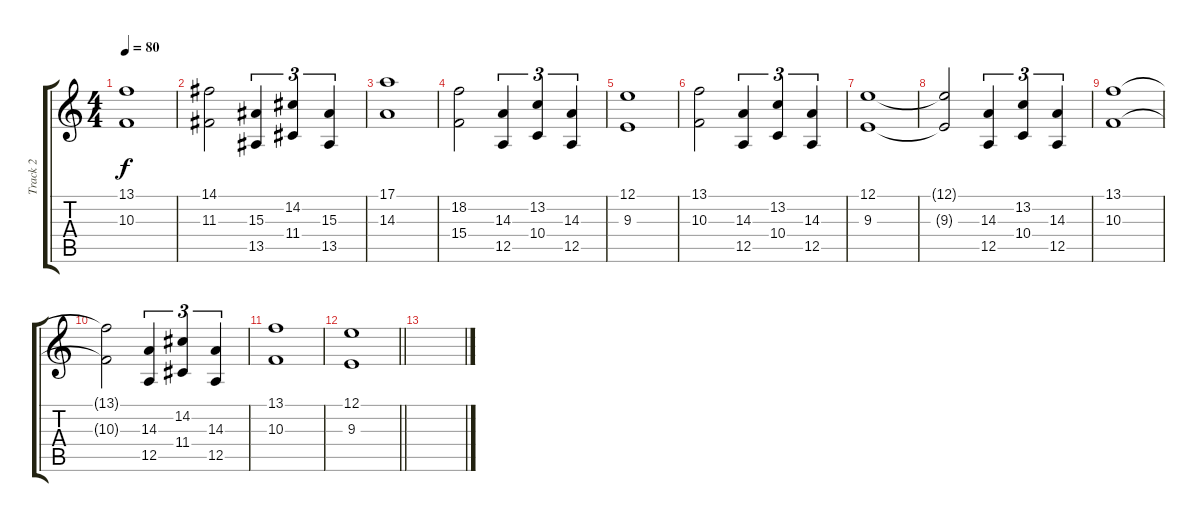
\track ("Track 2" "Track 2") {instrument fx6goblins}
\staff {score tabs}
\tuning (E4 B3 G3 D3 A2 E2) {hide}
\ts (4 4)
\tempo 80
\clef g2
\ks c
(13.1 10.3).1{dy f} |
(14.1 11.3).2 (15.3 13.5).4{tu (3 2)} (14.2 11.4).4{tu (3 2)} (15.3 13.5).4{tu (3 2)} |
(17.1 14.3).1 |
(18.2 15.4).2 (14.3 12.5).4{tu (3 2)} (13.2 10.4).4{tu (3 2)} (14.3 12.5).4{tu (3 2)} |
(12.1 9.3).1 |
(13.1 10.3).2 (14.3 12.5).4{tu (3 2)} (13.2 10.4).4{tu (3 2)} (14.3 12.5).4{tu (3 2)} |
(12.1 9.3).1 |
(12.1{t} 9.3{t}).2 (14.3 12.5).4{tu (3 2)} (13.2 10.4).4{tu (3 2)} (14.3 12.5).4{tu (3 2)} |
(13.1 10.3).1 |
(13.1{t} 10.3{t}).2 (14.3 12.5).4{tu (3 2)} (14.2 11.4).4{tu (3 2)} (14.3 12.5).4{tu (3 2)} |
(13.1 10.3).1 |
\barLineRight lightlight
(12.1 9.3).1 |
\section ("" "")
